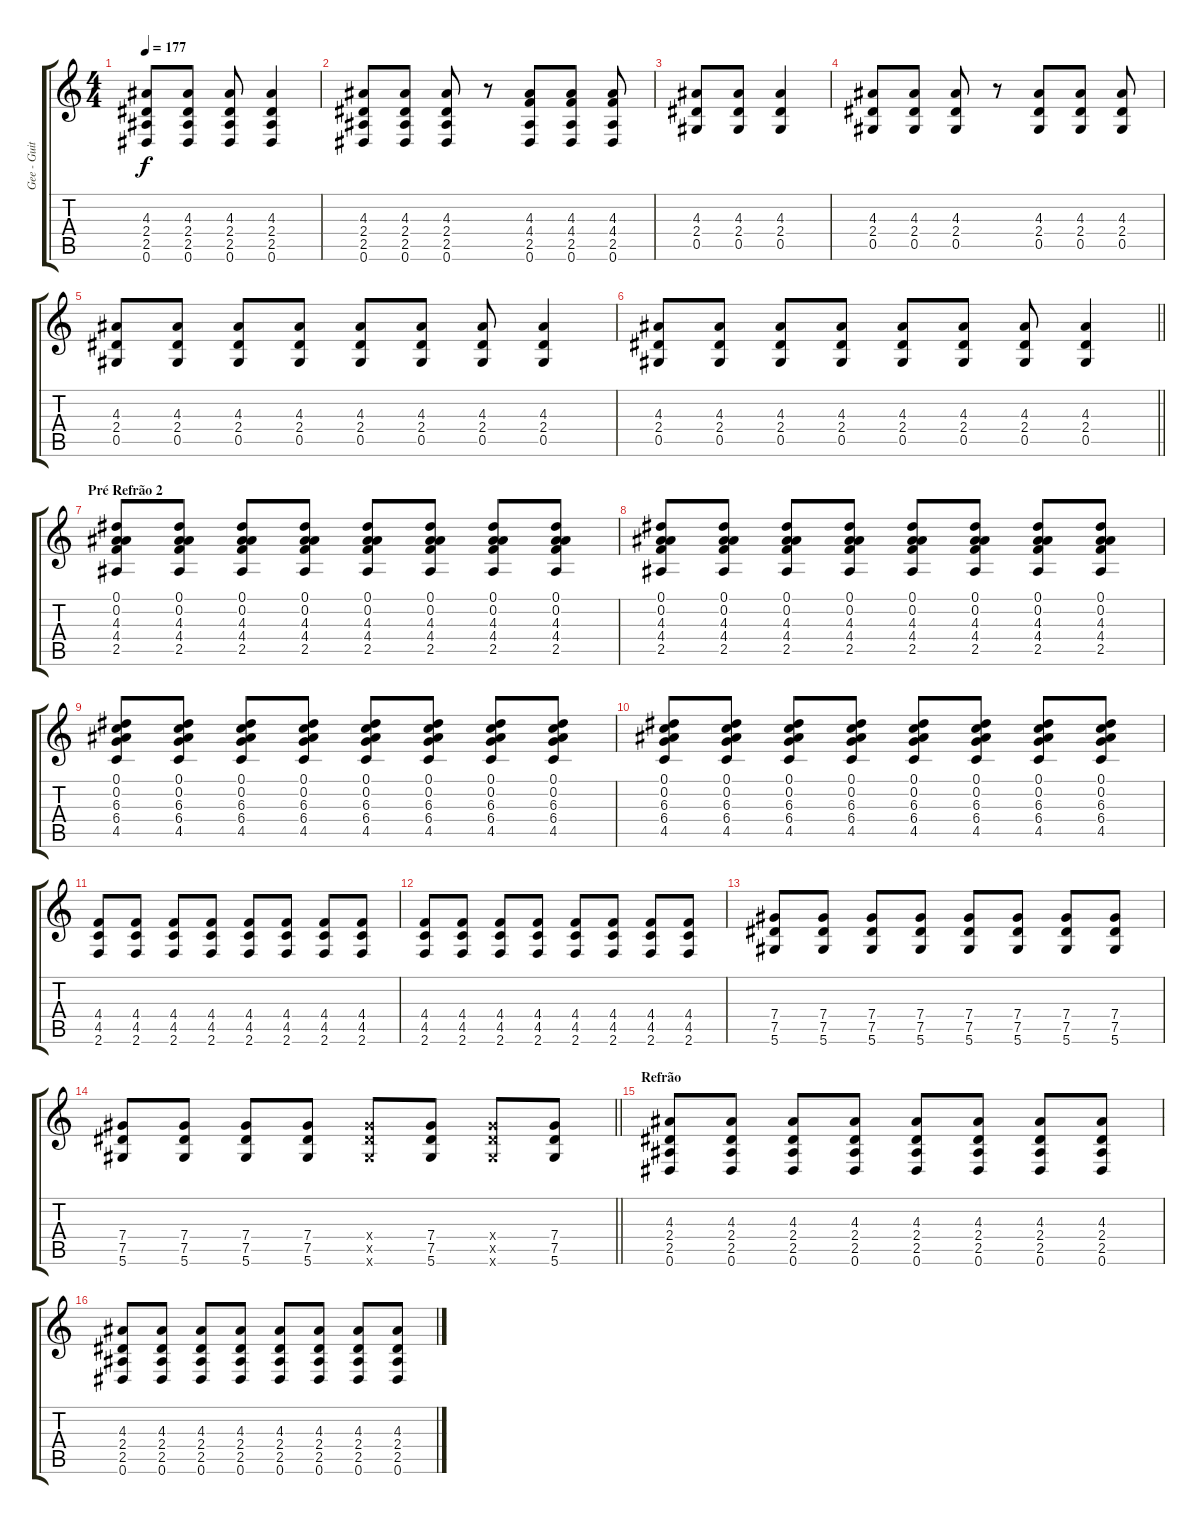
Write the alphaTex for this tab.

\track ("Gee - Guitarra" "Gee - Guit") {instrument distortionguitar}
\staff {score tabs}
\tuning (Eb4 Bb3 Gb3 Db3 Ab2 Eb2) {hide}
\ts (4 4)
\tempo 177
\clef g2
\ks c
(4.3 2.4 2.5 0.6).8{dy f} (4.3 2.4 2.5 0.6).8 (4.3 2.4 2.5 0.6).8 (4.3 2.4 2.5 0.6).4 |
(4.3 2.4 2.5 0.6).8 (4.3 2.4 2.5 0.6).8 (4.3 2.4 2.5 0.6).8 r.8 (4.3 4.4 2.5 0.6).8 (4.3 4.4 2.5 0.6).8 (4.3 4.4 2.5 0.6).8 |
(4.3 2.4 0.5).8 (4.3 2.4 0.5).8 (4.3 2.4 0.5).4 |
(4.3 2.4 0.5).8 (4.3 2.4 0.5).8 (4.3 2.4 0.5).8 r.8 (4.3 2.4 0.5).8 (4.3 2.4 0.5).8 (4.3 2.4 0.5).8 |
(4.3 2.4 0.5).8 (4.3 2.4 0.5).8 (4.3 2.4 0.5).8 (4.3 2.4 0.5).8 (4.3 2.4 0.5).8 (4.3 2.4 0.5).8 (4.3 2.4 0.5).8 (4.3 2.4 0.5).4 |
\barLineRight lightlight
(4.3 2.4 0.5).8 (4.3 2.4 0.5).8 (4.3 2.4 0.5).8 (4.3 2.4 0.5).8 (4.3 2.4 0.5).8 (4.3 2.4 0.5).8 (4.3 2.4 0.5).8 (4.3 2.4 0.5).4 |
\section ("" "Pré Refrão 2")
(0.1 0.2 4.3 4.4 2.5).8 (0.1 0.2 4.3 4.4 2.5).8 (0.1 0.2 4.3 4.4 2.5).8 (0.1 0.2 4.3 4.4 2.5).8 (0.1 0.2 4.3 4.4 2.5).8 (0.1 0.2 4.3 4.4 2.5).8 (0.1 0.2 4.3 4.4 2.5).8 (0.1 0.2 4.3 4.4 2.5).8 |
(0.1 0.2 4.3 4.4 2.5).8 (0.1 0.2 4.3 4.4 2.5).8 (0.1 0.2 4.3 4.4 2.5).8 (0.1 0.2 4.3 4.4 2.5).8 (0.1 0.2 4.3 4.4 2.5).8 (0.1 0.2 4.3 4.4 2.5).8 (0.1 0.2 4.3 4.4 2.5).8 (0.1 0.2 4.3 4.4 2.5).8 |
(0.1 0.2 6.3 6.4 4.5).8 (0.1 0.2 6.3 6.4 4.5).8 (0.1 0.2 6.3 6.4 4.5).8 (0.1 0.2 6.3 6.4 4.5).8 (0.1 0.2 6.3 6.4 4.5).8 (0.1 0.2 6.3 6.4 4.5).8 (0.1 0.2 6.3 6.4 4.5).8 (0.1 0.2 6.3 6.4 4.5).8 |
(0.1 0.2 6.3 6.4 4.5).8 (0.1 0.2 6.3 6.4 4.5).8 (0.1 0.2 6.3 6.4 4.5).8 (0.1 0.2 6.3 6.4 4.5).8 (0.1 0.2 6.3 6.4 4.5).8 (0.1 0.2 6.3 6.4 4.5).8 (0.1 0.2 6.3 6.4 4.5).8 (0.1 0.2 6.3 6.4 4.5).8 |
(4.4 4.5 2.6).8 (4.4 4.5 2.6).8 (4.4 4.5 2.6).8 (4.4 4.5 2.6).8 (4.4 4.5 2.6).8 (4.4 4.5 2.6).8 (4.4 4.5 2.6).8 (4.4 4.5 2.6).8 |
(4.4 4.5 2.6).8 (4.4 4.5 2.6).8 (4.4 4.5 2.6).8 (4.4 4.5 2.6).8 (4.4 4.5 2.6).8 (4.4 4.5 2.6).8 (4.4 4.5 2.6).8 (4.4 4.5 2.6).8 |
(7.4 7.5 5.6).8 (7.4 7.5 5.6).8 (7.4 7.5 5.6).8 (7.4 7.5 5.6).8 (7.4 7.5 5.6).8 (7.4 7.5 5.6).8 (7.4 7.5 5.6).8 (7.4 7.5 5.6).8 |
\barLineRight lightlight
(7.4 7.5 5.6).8 (7.4 7.5 5.6).8 (7.4 7.5 5.6).8 (7.4 7.5 5.6).8 (7.4{x} 7.5{x} 5.6{x}).8 (7.4 7.5 5.6).8 (7.4{x} 7.5{x} 5.6{x}).8 (7.4 7.5 5.6).8 |
\section ("" "Refrão")
(4.3 2.4 2.5 0.6).8 (4.3 2.4 2.5 0.6).8 (4.3 2.4 2.5 0.6).8 (4.3 2.4 2.5 0.6).8 (4.3 2.4 2.5 0.6).8 (4.3 2.4 2.5 0.6).8 (4.3 2.4 2.5 0.6).8 (4.3 2.4 2.5 0.6).8 |
(4.3 2.4 2.5 0.6).8 (4.3 2.4 2.5 0.6).8 (4.3 2.4 2.5 0.6).8 (4.3 2.4 2.5 0.6).8 (4.3 2.4 2.5 0.6).8 (4.3 2.4 2.5 0.6).8 (4.3 2.4 2.5 0.6).8 (4.3 2.4 2.5 0.6).8
